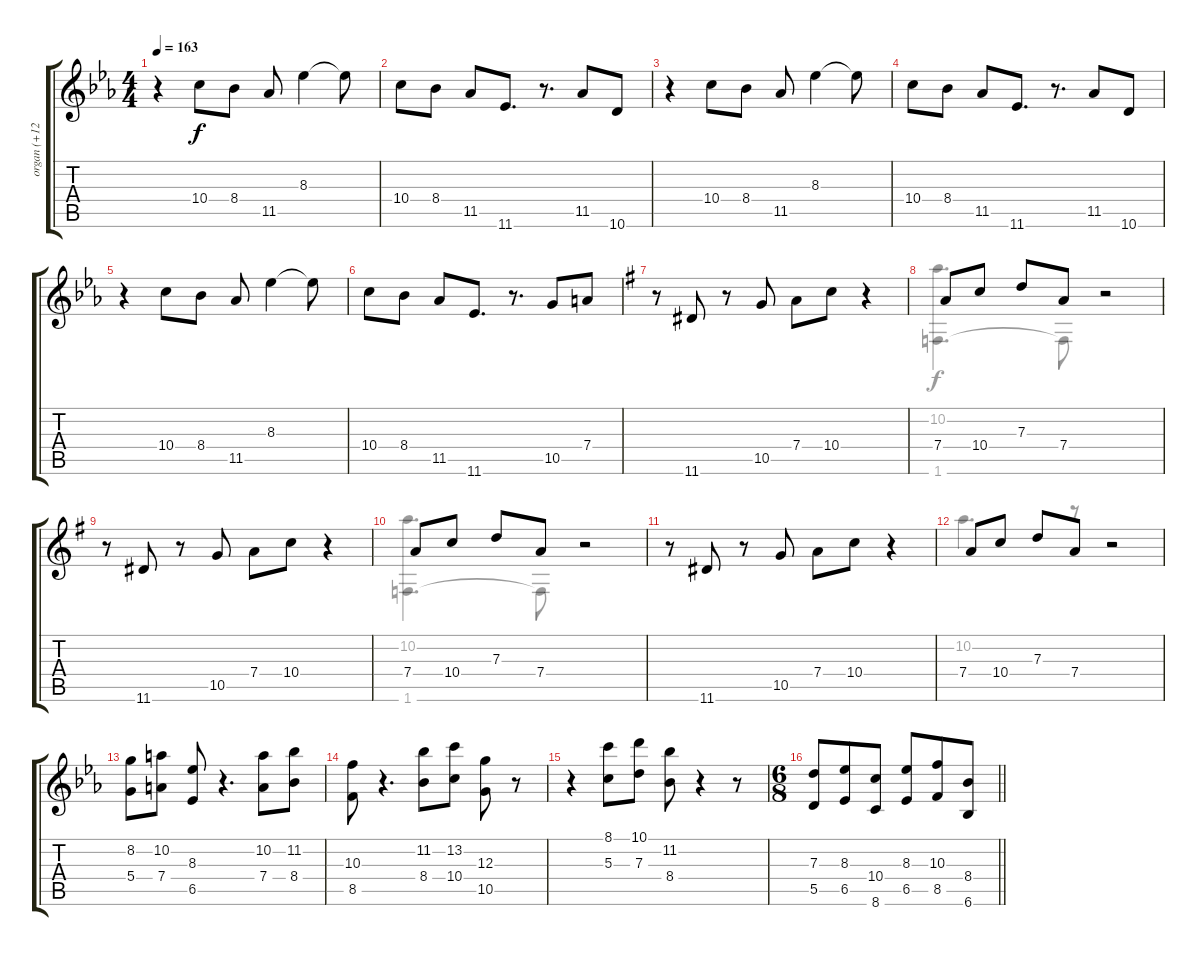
\track ("organ (+12)" "organ (+12") {instrument drawbarorgan}
\staff {score tabs}
\tuning (E5 B4 G4 D4 A3 E3) {hide}
\voice
\ts (4 4)
\tempo 163
\clef g2
\ks cminor
r.4{dy f} 10.4.8 8.4.8 11.5.8 8.3.4 8.3{t}.8 |
10.4.8 8.4.8 11.5.8 11.6.8{d} r.8{d} 11.5.8 10.6.8 |
r.4 10.4.8 8.4.8 11.5.8 8.3.4 8.3{t}.8 |
10.4.8 8.4.8 11.5.8 11.6.8{d} r.8{d} 11.5.8 10.6.8 |
r.4 10.4.8 8.4.8 11.5.8 8.3.4 8.3{t}.8 |
10.4.8 8.4.8 11.5.8 11.6.8{d} r.8{d} 10.5.8 7.4.8 |
\ks eminor
r.8 11.6.8 r.8 10.5.8 7.4.8 10.4.8 r.4 |
7.4.8 10.4.8 7.3.8 7.4.8 r.2 |
r.8 11.6.8 r.8 10.5.8 7.4.8 10.4.8 r.4 |
7.4.8 10.4.8 7.3.8 7.4.8 r.2 |
r.8 11.6.8 r.8 10.5.8 7.4.8 10.4.8 r.4 |
7.4.8 10.4.8 7.3.8 7.4.8 r.2 |
\ks cminor
(8.2 5.4).8 (10.2 7.4).8 (8.3 6.5).8 r.4{d} (10.2 7.4).8 (11.2 8.4).8 |
(10.3 8.5).8 r.4{d} (11.2 8.4).8 (13.2 10.4).8 (12.3 10.5).8 r.8 |
r.4 (8.1 5.3).8 (10.1 7.3).8 (11.2 8.4).8 r.4 r.8 |
\ts (6 8)
\barLineRight lightlight
(7.3 5.5).8 (8.3 6.5).8 (10.4 8.6).8 (8.3 6.5).8 (10.3 8.5).8 (8.4 6.6).8
\voice
\clef g2
\ottava regular
\simile none
\ks cminor
|
|
|
|
|
|
\ks eminor
|
(10.2 1.6).4{d} 1.6{t}.8 r.2 |
|
(10.2 1.6).4{d} 1.6{t}.8 r.2 |
|
10.2.4{d} r.8 r.2 |
\ks cminor
|
|
|
\barLineRight lightlight
